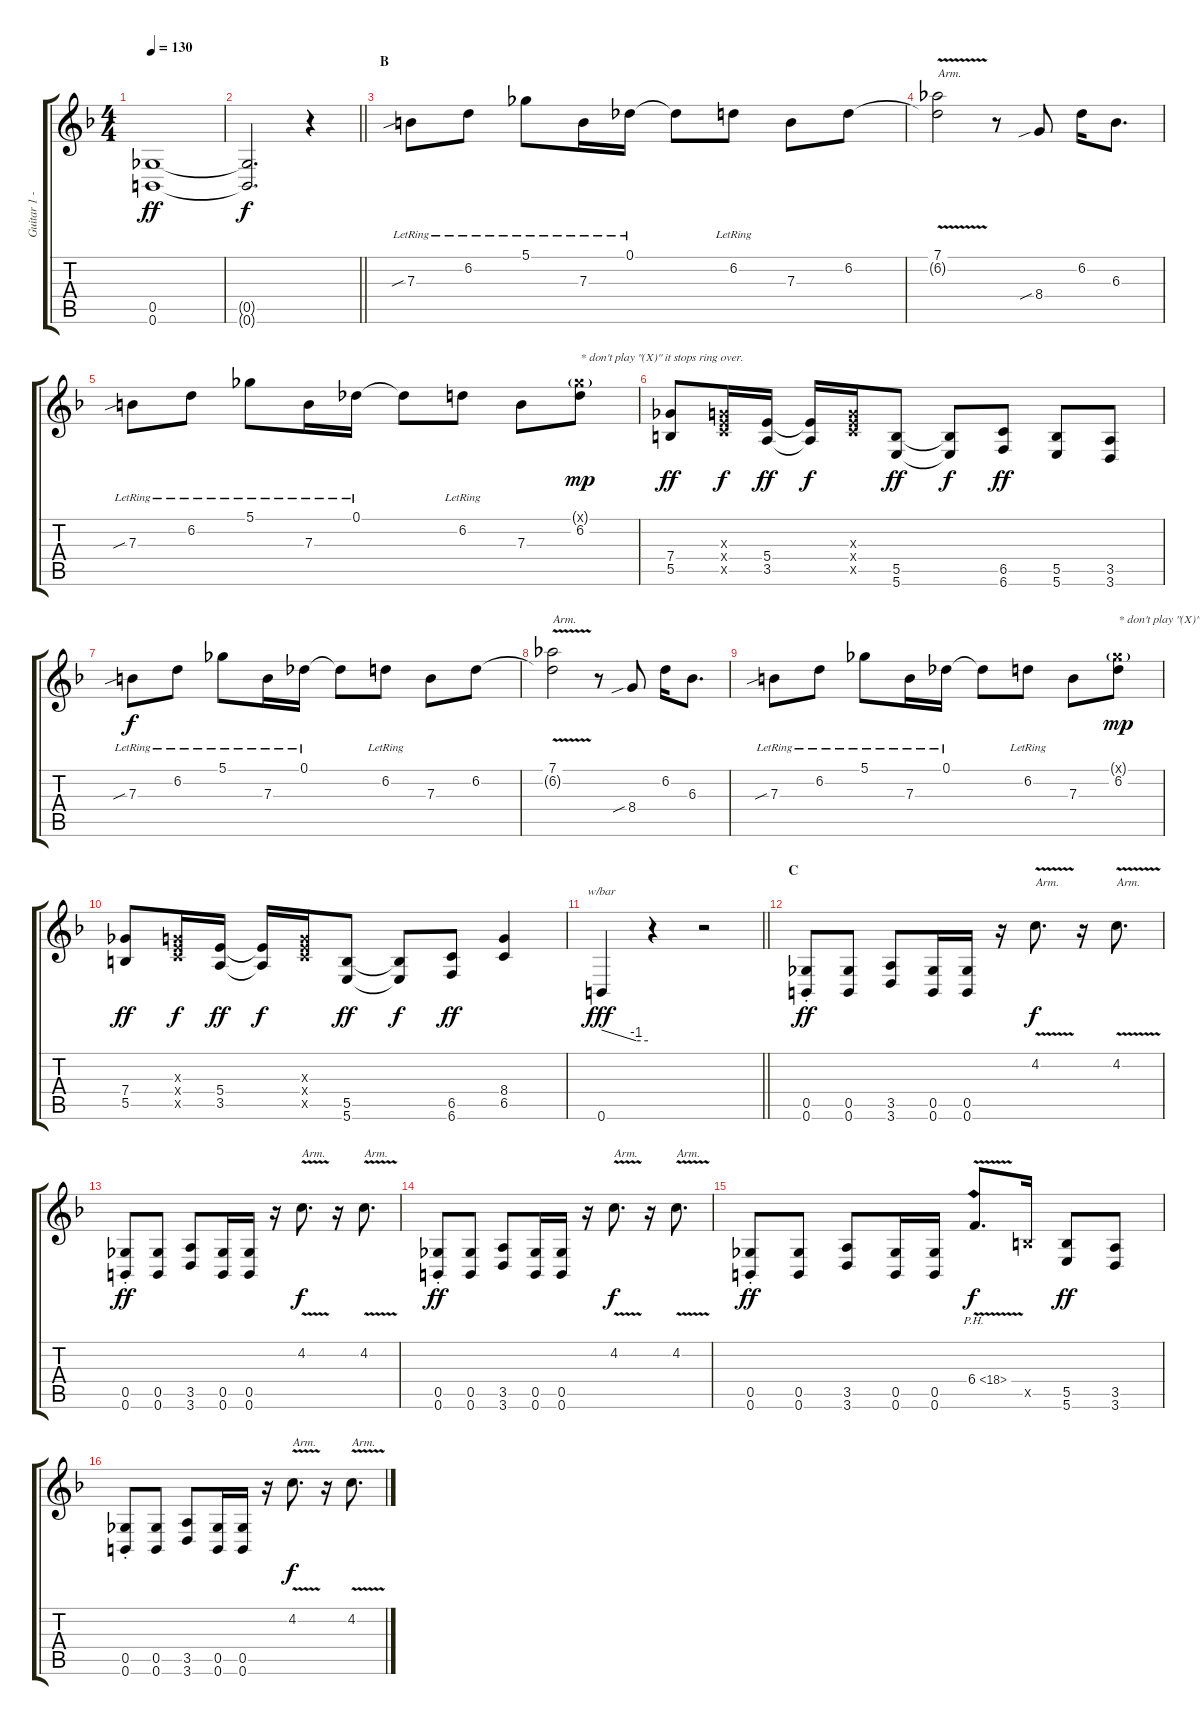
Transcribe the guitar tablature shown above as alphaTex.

\track ("Guitar 1 - Uruha" "Guitar 1 -") {instrument distortionguitar}
\staff {score tabs}
\tuning (Db4 Ab3 E3 B2 Gb2 B1) {hide}
\ts (4 4)
\tempo 130
\clef g2
\ks f
(0.5 0.6).1{dy ff} |
\barLineRight lightlight
(0.5{t} 0.6{t}).2{d dy f} r.4 |
\section ("" "B")
7.3{sib lr}.8 6.2{lr}.8 5.1{lr}.8 7.3{lr}.16 0.1{lr}.16 0.1{t}.8 6.2{lr}.8 7.3.8 6.2.8 |
(7.1{v} 6.2{t}).2{txt "Arm."} r.8 8.4{sib}.8 6.2.16 6.3.8{d} |
7.3{sib lr}.8 6.2{lr}.8 5.1{lr}.8 7.3{lr}.16 0.1{lr}.16 0.1{t}.8 6.2{lr}.8 7.3.8 (5.1{g x} 6.2).8{txt "* don't play \"(X)\" it stops ring over." dy mp} |
(7.4 5.5).8{dy ff} (3.3{x} 5.4{x} 6.5{x}).16{dy f} (5.4 3.5).16{dy ff} (5.4{t} 3.5{t}).16{dy f} (3.3{x} 5.4{x} 6.5{x}).16 (5.5 5.6).8{dy ff} (5.5{t} 5.6{t}).8{dy f} (6.5 6.6).8{dy ff} (5.5 5.6).8 (3.5 3.6).8 |
7.3{sib lr}.8{dy f} 6.2{lr}.8 5.1{lr}.8 7.3{lr}.16 0.1{lr}.16 0.1{t}.8 6.2{lr}.8 7.3.8 6.2.8 |
(7.1{v} 6.2{t}).2{txt "Arm."} r.8 8.4{sib}.8 6.2.16 6.3.8{d} |
7.3{sib lr}.8 6.2{lr}.8 5.1{lr}.8 7.3{lr}.16 0.1{lr}.16 0.1{t}.8 6.2{lr}.8 7.3.8 (5.1{g x} 6.2).8{txt "* don't play \"(X)\" it stops ring over." dy mp} |
(7.4 5.5).8{dy ff} (3.3{x} 5.4{x} 6.5{x}).16{dy f} (5.4 3.5).16{dy ff} (5.4{t} 3.5{t}).16{dy f} (3.3{x} 5.4{x} 6.5{x}).16 (5.5 5.6).8{dy ff} (5.5{t} 5.6{t}).8{dy f} (6.5 6.6).8{dy ff} (8.4 6.5).4 |
\barLineRight lightlight
0.6.4{tbe (custom default 0 0 45 -4 60 -4) dy fff} r.4 r.2 |
\section ("" "C")
(0.5{st} 0.6{st}).8{dy ff} (0.5 0.6).8 (3.5 3.6).8 (0.5 0.6).16 (0.5 0.6).16 r.16 4.2{v}.8{d txt "Arm." dy f} r.16 4.2{v}.8{d txt "Arm."} |
(0.5{st} 0.6{st}).8{dy ff} (0.5 0.6).8 (3.5 3.6).8 (0.5 0.6).16 (0.5 0.6).16 r.16 4.2{v}.8{d txt "Arm." dy f} r.16 4.2{v}.8{d txt "Arm."} |
(0.5{st} 0.6{st}).8{dy ff} (0.5 0.6).8 (3.5 3.6).8 (0.5 0.6).16 (0.5 0.6).16 r.16 4.2{v}.8{d txt "Arm." dy f} r.16 4.2{v}.8{d txt "Arm."} |
(0.5{st} 0.6{st}).8{dy ff} (0.5 0.6).8 (3.5 3.6).8 (0.5 0.6).16 (0.5 0.6).16 6.4{ph 12 v}.8{d dy f} 5.5{x}.16 (5.5 5.6).8{dy ff} (3.5 3.6).8 |
(0.5{st} 0.6{st}).8 (0.5 0.6).8 (3.5 3.6).8 (0.5 0.6).16 (0.5 0.6).16 r.16 4.2{v}.8{d txt "Arm." dy f} r.16 4.2{v}.8{d txt "Arm."}
